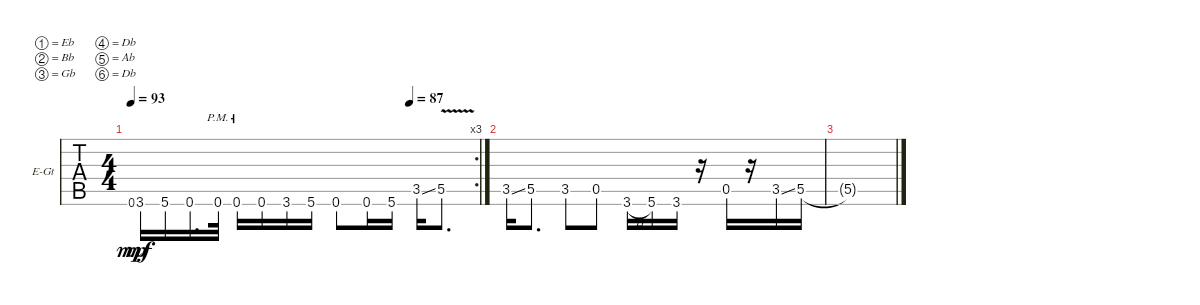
\bracketExtendMode groupsimilarinstruments
\firstSystemTrackNameOrientation horizontal
\otherSystemsTrackNameOrientation horizontal
\track ("Electric Guitar" "E-Gt") {instrument electricguitarclean}
\staff {tabs}
\tuning (Eb4 Bb3 Gb3 Db3 Ab2 Db2)
\rc 3
\ts (4 4)
\tempo 93
\tempo (87 0.8125)
\clef g2
\ks c
0.6.8{gr dy mp} 3.6.16{dy mf} 5.6.16 0.6.16{d} 0.6{pm}.32 0.6{pm}.16 0.6.16 3.6.16 5.6.16 0.6.8 0.6.16 5.6.16 3.5{ss}.16 5.5{v}.8{d} |
3.5{ss}.16 5.5.8{d} 3.5.8 0.5.8 3.6{h}.16 5.6.16 3.6.16 r.16 0.5.16 r.16 3.5{ss}.16 5.5.16 |
5.5{t}.1
